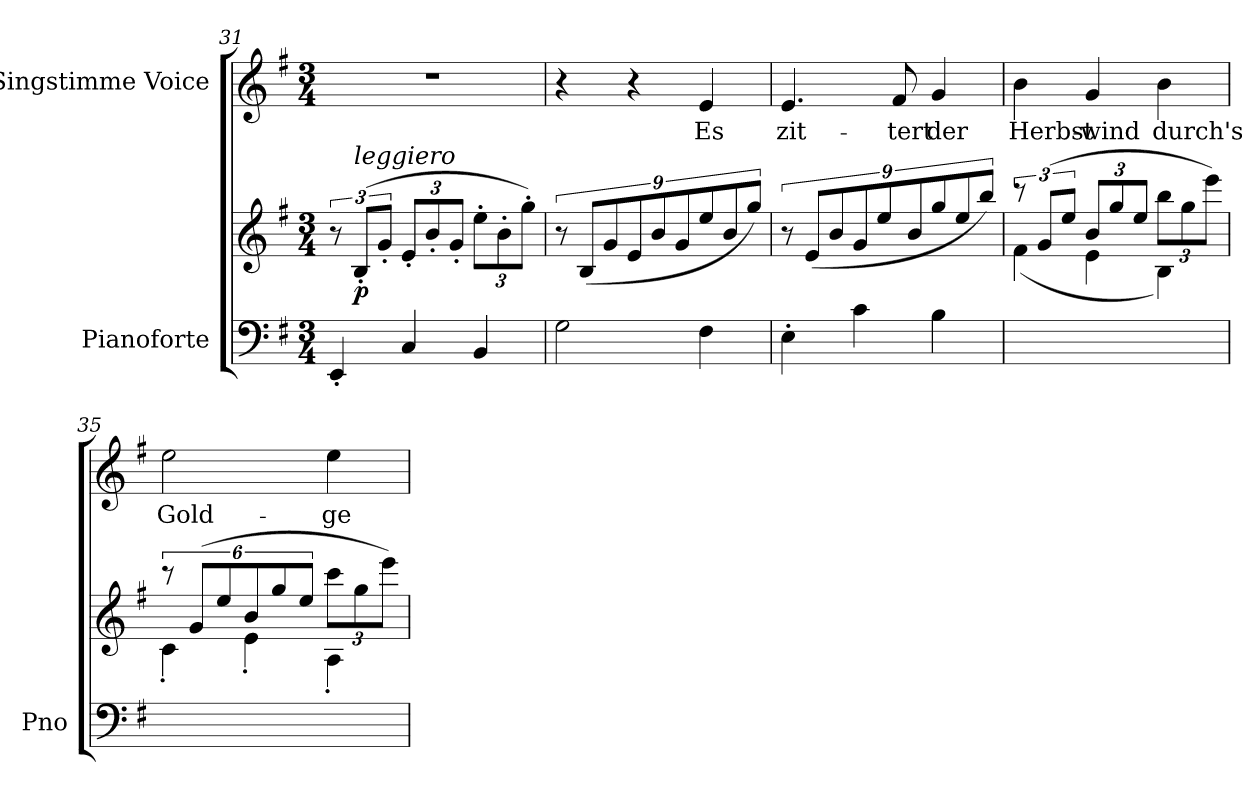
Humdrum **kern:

**kern	**kern	**dynam	**kern	**text
*part2	*part2	*part2	*part1	*part1
*staff3	*staff2	*staff2/3	*staff1	*staff1
*I"Pianoforte	*	*	*I"Singstimme Voice	*
*I'Pno	*	*	*	*
*clefF4	*clefG2	*	*clefG2	*
*k[f#]	*k[f#]	*	*k[f#]	*
*M3/4	*M3/4	*	*M3/4	*
=31	=31	=31	=31	=31
4EE'/	12r	.	2.r	.
!	!LO:TX:i:t=leggiero	!	!	!
!	!	!LO:DY:b	!	!
.	(12B'/L	p	.	.
.	12g'/J	.	.	.
*	*Xbrackettup	*	*	*
4C/	12e'/L	.	.	.
.	12b'/	.	.	.
.	12g'/J	.	.	.
*	*brackettup	*	*	*
4BB/	12ee'\L	.	.	.
.	12b'\	.	.	.
.	12gg'\J)	.	.	.
=32	=32	=32	=32	=32
2G\	12r	.	4r	.
.	(12B/L	.	.	.
.	12g/	.	.	.
.	12e/	.	4r	.
.	12b/	.	.	.
.	12g/	.	.	.
4F#\	12ee/	.	4e/	Es
.	12b/	.	.	.
.	12gg/J)	.	.	.
=33	=33	=33	=33	=33
4E'\	12r	.	4.e/	zit-
.	(12e/L	.	.	.
.	12b/	.	.	.
4c\	12g/	.	.	.
.	12ee/	.	.	.
.	.	.	8f#/	-tert
.	12b/	.	.	.
4B\	12gg/	.	4g/	der
.	12ee/	.	.	.
.	12bb/J)	.	.	.
=34	=34	=34	=34	=34
*	*^	*	*	*
2.ryy	12r	(<4f#\	.	4b\	Herbst-
.	(12g/L	.	.	.	.
.	12ee/J	.	.	.	.
*	*Xbrackettup	*	*	*	*
.	12b/L	4e\	.	4g/	-wind
.	12gg/	.	.	.	.
.	12ee/J	.	.	.	.
*	*brackettup	*	*	*	*
.	12bb\L	4B\)	.	4b\	durch's
.	12gg\	.	.	.	.
.	12eee\J)	.	.	.	.
=35	=35	=35	=35	=35	=35
2.ryy	12r	4c'<\	.	2ee\	Gold-
.	(12g/L	.	.	.	.
.	12ee/	.	.	.	.
.	12b/	4e'<\	.	.	.
.	12gg/	.	.	.	.
.	12ee/J	.	.	.	.
.	12ccc\L	4A'<\	.	4ee\	-ge-
.	12gg\	.	.	.	.
.	12eee\J)	.	.	.	.
*	*v	*v	*	*	*
=	=	=	=	=
*-	*-	*-	*-	*-
